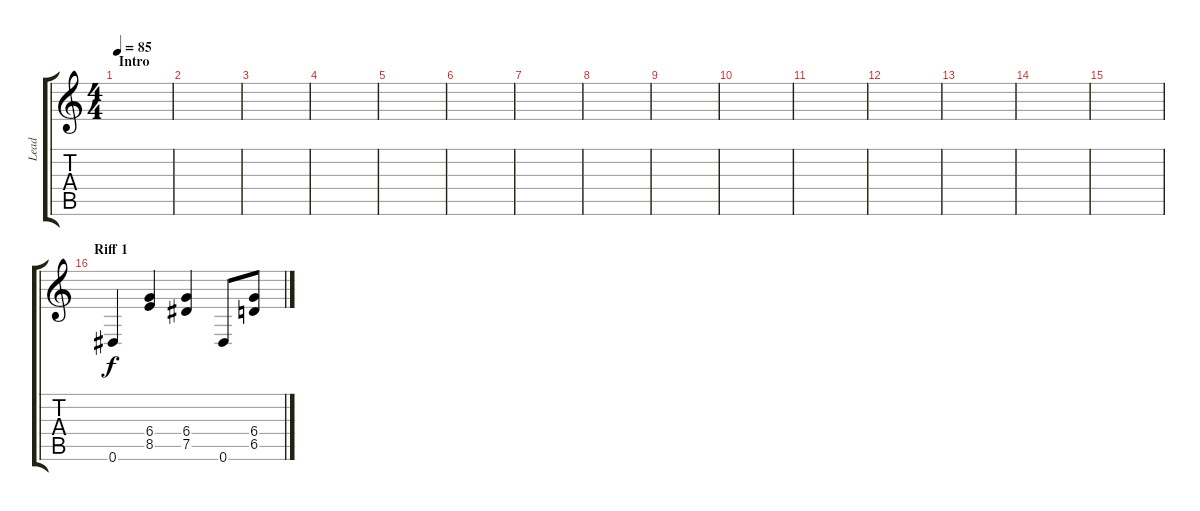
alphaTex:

\track ("Lead" "Lead") {instrument overdrivenguitar}
\staff {score tabs}
\tuning (Eb4 Bb3 Gb3 Db3 Ab2 Eb2) {hide}
\ts (4 4)
\section ("" "Intro")
\tempo 85
\clef g2
\ks c
|
|
|
|
|
|
|
|
|
|
|
|
|
|
|
\section ("" "Riff 1")
0.6.4 (6.4 8.5).4 (6.4 7.5).4 0.6.8 (6.4 6.5).8
